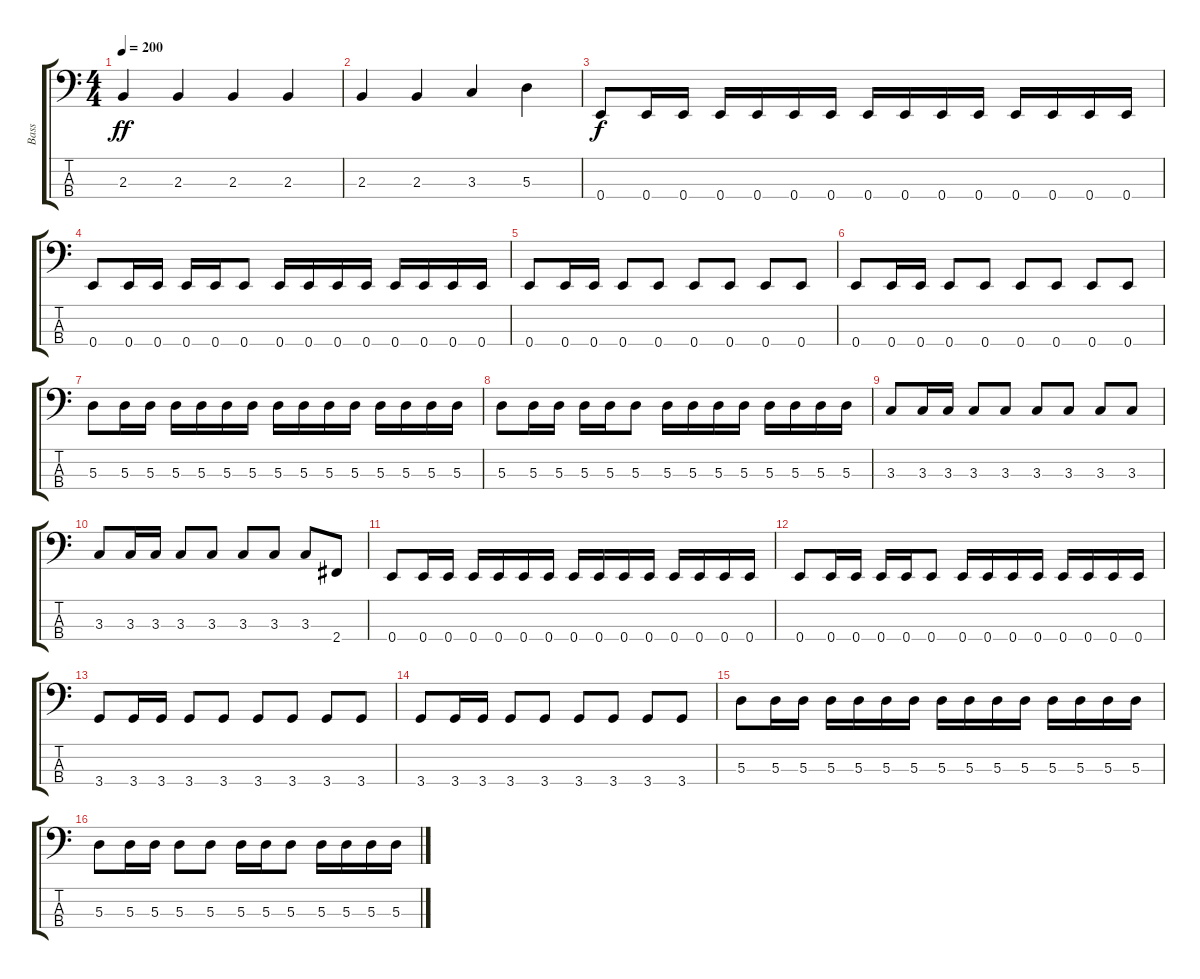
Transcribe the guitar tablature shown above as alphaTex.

\track ("Bass" "Bass") {instrument electricbassfinger}
\staff {score tabs}
\tuning (G2 D2 A1 E1) {hide}
\ts (4 4)
\tempo 200
\clef f4
\ks c
2.3.4{dy ff} 2.3.4 2.3.4 2.3.4 |
2.3.4 2.3.4 3.3.4 5.3.4 |
0.4.8{dy f} 0.4.16 0.4.16 0.4.16 0.4.16 0.4.16 0.4.16 0.4.16 0.4.16 0.4.16 0.4.16 0.4.16 0.4.16 0.4.16 0.4.16 |
0.4.8 0.4.16 0.4.16 0.4.16 0.4.16 0.4.8 0.4.16 0.4.16 0.4.16 0.4.16 0.4.16 0.4.16 0.4.16 0.4.16 |
0.4.8 0.4.16 0.4.16 0.4.8 0.4.8 0.4.8 0.4.8 0.4.8 0.4.8 |
0.4.8 0.4.16 0.4.16 0.4.8 0.4.8 0.4.8 0.4.8 0.4.8 0.4.8 |
5.3.8 5.3.16 5.3.16 5.3.16 5.3.16 5.3.16 5.3.16 5.3.16 5.3.16 5.3.16 5.3.16 5.3.16 5.3.16 5.3.16 5.3.16 |
5.3.8 5.3.16 5.3.16 5.3.16 5.3.16 5.3.8 5.3.16 5.3.16 5.3.16 5.3.16 5.3.16 5.3.16 5.3.16 5.3.16 |
3.3.8 3.3.16 3.3.16 3.3.8 3.3.8 3.3.8 3.3.8 3.3.8 3.3.8 |
3.3.8 3.3.16 3.3.16 3.3.8 3.3.8 3.3.8 3.3.8 3.3.8 2.4.8 |
0.4.8 0.4.16 0.4.16 0.4.16 0.4.16 0.4.16 0.4.16 0.4.16 0.4.16 0.4.16 0.4.16 0.4.16 0.4.16 0.4.16 0.4.16 |
0.4.8 0.4.16 0.4.16 0.4.16 0.4.16 0.4.8 0.4.16 0.4.16 0.4.16 0.4.16 0.4.16 0.4.16 0.4.16 0.4.16 |
3.4.8 3.4.16 3.4.16 3.4.8 3.4.8 3.4.8 3.4.8 3.4.8 3.4.8 |
3.4.8 3.4.16 3.4.16 3.4.8 3.4.8 3.4.8 3.4.8 3.4.8 3.4.8 |
5.3.8 5.3.16 5.3.16 5.3.16 5.3.16 5.3.16 5.3.16 5.3.16 5.3.16 5.3.16 5.3.16 5.3.16 5.3.16 5.3.16 5.3.16 |
5.3.8 5.3.16 5.3.16 5.3.8 5.3.8 5.3.16 5.3.16 5.3.8 5.3.16 5.3.16 5.3.16 5.3.16
